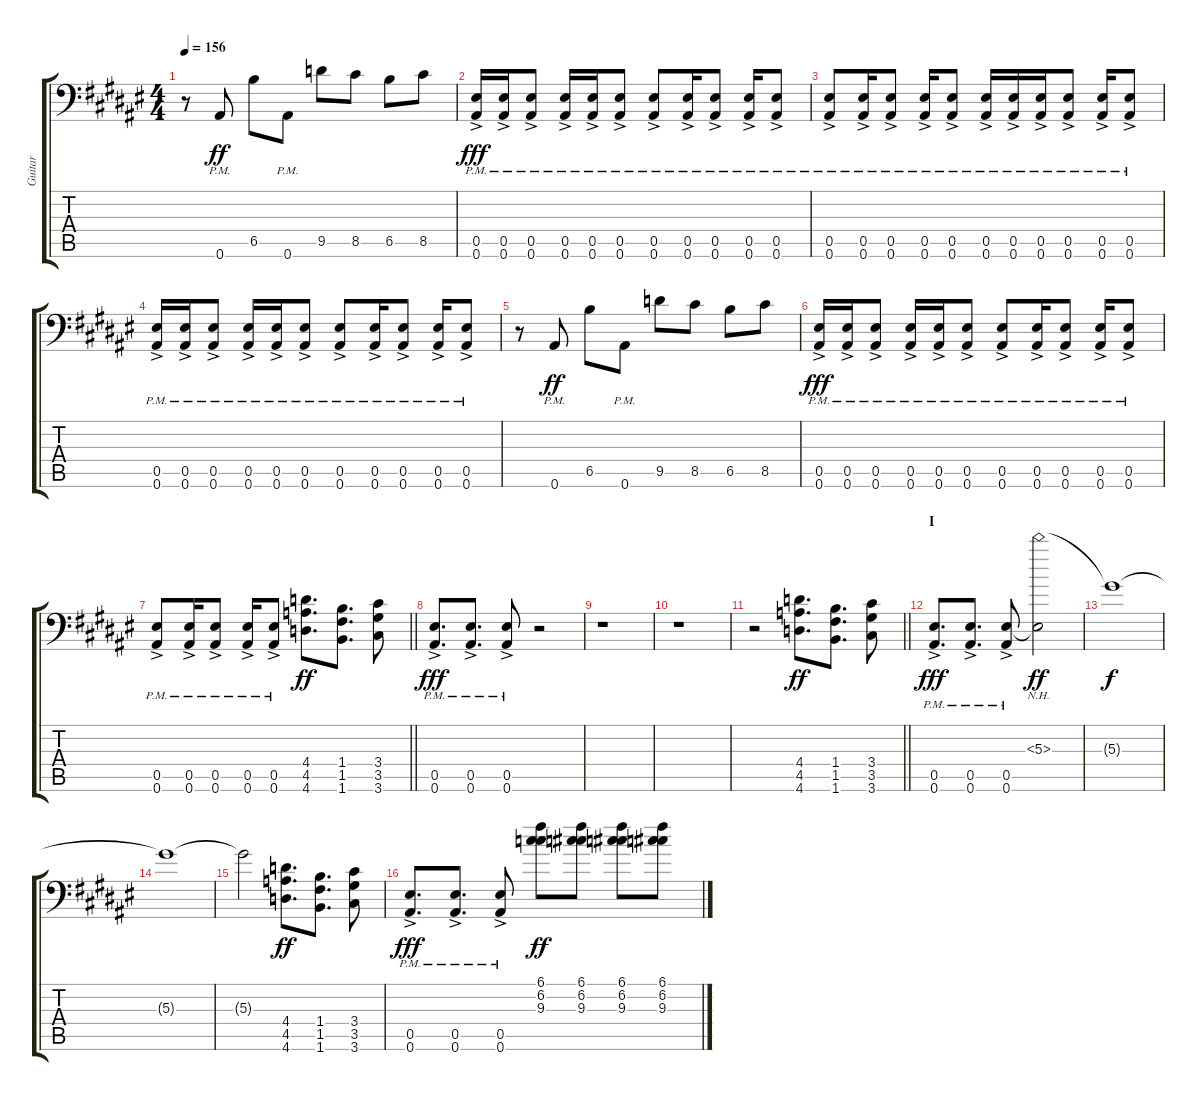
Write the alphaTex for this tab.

\track ("Guitar" "Guitar") {instrument distortionguitar}
\staff {score tabs}
\tuning (C4 G3 Eb3 Bb2 F2 Bb1) {hide}
\ts (4 4)
\tempo 156
\clef f4
\ks f#
r.8{dy fff} 0.6{pm}.8{dy ff} 6.5.8 0.6{pm}.8 9.5.8 8.5.8 6.5.8 8.5.8 |
(0.5{ac pm} 0.6{ac pm}).16{dy fff} (0.5{ac pm} 0.6{ac pm}).16 (0.5{ac pm} 0.6{ac pm}).8 (0.5{ac pm} 0.6{ac pm}).16 (0.5{ac pm} 0.6{ac pm}).16 (0.5{ac pm} 0.6{ac pm}).8 (0.5{ac pm} 0.6{ac pm}).8 (0.5{ac pm} 0.6{ac pm}).16 (0.5{ac pm} 0.6{ac pm}).8 (0.5{ac pm} 0.6{ac pm}).16 (0.5{ac pm} 0.6{ac pm}).8 |
(0.5{ac pm} 0.6{ac pm}).8 (0.5{ac pm} 0.6{ac pm}).16 (0.5{ac pm} 0.6{ac pm}).8 (0.5{ac pm} 0.6{ac pm}).16 (0.5{ac pm} 0.6{ac pm}).8 (0.5{ac pm} 0.6{ac pm}).16 (0.5{ac pm} 0.6{ac pm}).16 (0.5{ac pm} 0.6{ac pm}).16 (0.5{ac pm} 0.6{ac pm}).8 (0.5{ac pm} 0.6{ac pm}).16 (0.5{ac pm} 0.6{ac pm}).8 |
(0.5{ac pm} 0.6{ac pm}).16 (0.5{ac pm} 0.6{ac pm}).16 (0.5{ac pm} 0.6{ac pm}).8 (0.5{ac pm} 0.6{ac pm}).16 (0.5{ac pm} 0.6{ac pm}).16 (0.5{ac pm} 0.6{ac pm}).8 (0.5{ac pm} 0.6{ac pm}).8 (0.5{ac pm} 0.6{ac pm}).16 (0.5{ac pm} 0.6{ac pm}).8 (0.5{ac pm} 0.6{ac pm}).16 (0.5{ac pm} 0.6{ac pm}).8 |
r.8 0.6{pm}.8{dy ff} 6.5.8 0.6{pm}.8 9.5.8 8.5.8 6.5.8 8.5.8 |
(0.5{ac pm} 0.6{ac pm}).16{dy fff} (0.5{ac pm} 0.6{ac pm}).16 (0.5{ac pm} 0.6{ac pm}).8 (0.5{ac pm} 0.6{ac pm}).16 (0.5{ac pm} 0.6{ac pm}).16 (0.5{ac pm} 0.6{ac pm}).8 (0.5{ac pm} 0.6{ac pm}).8 (0.5{ac pm} 0.6{ac pm}).16 (0.5{ac pm} 0.6{ac pm}).8 (0.5{ac pm} 0.6{ac pm}).16 (0.5{ac pm} 0.6{ac pm}).8 |
\barLineRight lightlight
(0.5{ac pm} 0.6{ac pm}).8 (0.5{ac pm} 0.6{ac pm}).16 (0.5{ac pm} 0.6{ac pm}).8 (0.5{ac pm} 0.6{ac pm}).16 (0.5{ac pm} 0.6{ac pm}).8 (4.4 4.5 4.6).8{d dy ff} (1.4 1.5 1.6).8{d} (3.4 3.5 3.6).8 |
\section ("" "")
(0.5{ac pm} 0.6{ac pm}).8{d dy fff} (0.5{ac pm} 0.6{ac pm}).8{d} (0.5{ac pm} 0.6{ac pm}).8 r.2 |
r.1 |
r.1 |
\barLineRight lightlight
r.2 (4.4 4.5 4.6).8{d dy ff} (1.4 1.5 1.6).8{d} (3.4 3.5 3.6).8 |
\section ("" "I")
(0.5{ac pm} 0.6{ac pm}).8{d dy fff} (0.5{ac pm} 0.6{ac pm}).8{d} (0.5{ac pm} 0.6{ac pm}).8 (5.3{nh} 0.5{t}).2{dy ff} |
5.3{t}.1{dy f} |
5.3{t}.1 |
5.3{t}.2 (4.4 4.5 4.6).8{d dy ff} (1.4 1.5 1.6).8{d} (3.4 3.5 3.6).8 |
(0.5{ac pm} 0.6{ac pm}).8{d dy fff} (0.5{ac pm} 0.6{ac pm}).8{d} (0.5{ac pm} 0.6{ac pm}).8 (6.1 6.2 9.3).8{dy ff} (6.1 6.2 9.3).8 (6.1 6.2 9.3).8 (6.1 6.2 9.3).8
